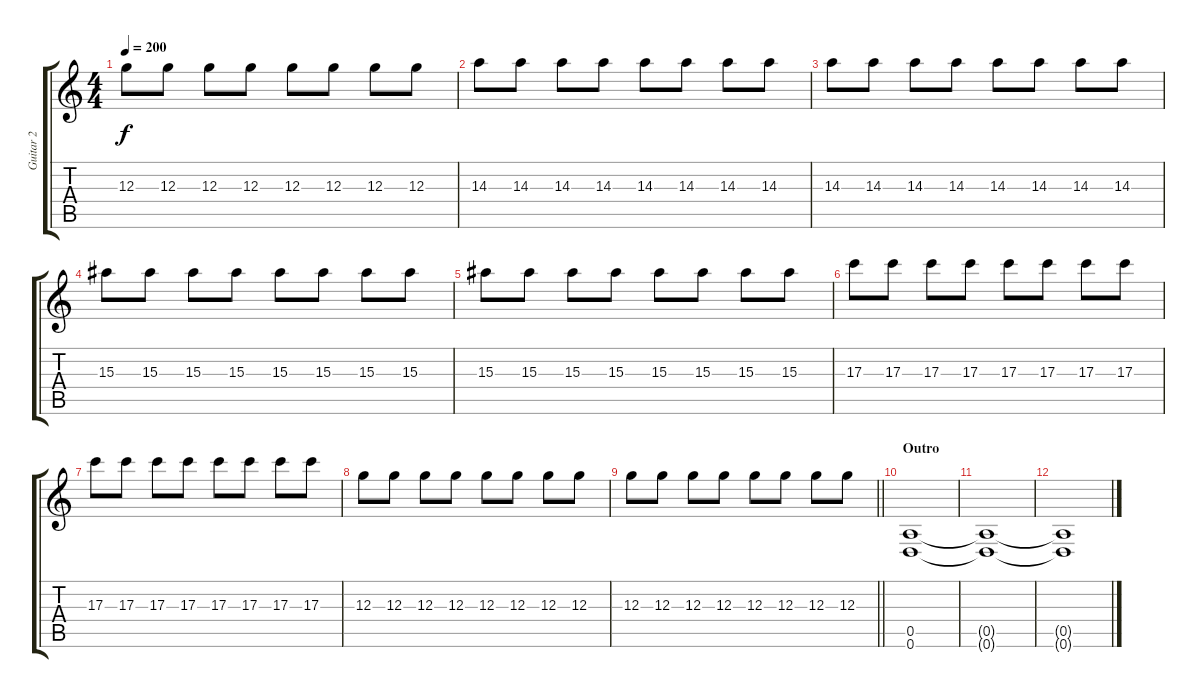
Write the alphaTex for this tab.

\track ("Guitar 2" "Guitar 2") {instrument distortionguitar}
\staff {score tabs}
\tuning (E4 B3 G3 D3 A2 D2) {hide}
\ts (4 4)
\tempo 200
\clef g2
\ks c
12.3.8{dy f} 12.3.8 12.3.8 12.3.8 12.3.8 12.3.8 12.3.8 12.3.8 |
14.3.8 14.3.8 14.3.8 14.3.8 14.3.8 14.3.8 14.3.8 14.3.8 |
14.3.8 14.3.8 14.3.8 14.3.8 14.3.8 14.3.8 14.3.8 14.3.8 |
15.3.8 15.3.8 15.3.8 15.3.8 15.3.8 15.3.8 15.3.8 15.3.8 |
15.3.8 15.3.8 15.3.8 15.3.8 15.3.8 15.3.8 15.3.8 15.3.8 |
17.3.8 17.3.8 17.3.8 17.3.8 17.3.8 17.3.8 17.3.8 17.3.8 |
17.3.8 17.3.8 17.3.8 17.3.8 17.3.8 17.3.8 17.3.8 17.3.8 |
12.3.8 12.3.8 12.3.8 12.3.8 12.3.8 12.3.8 12.3.8 12.3.8 |
\barLineRight lightlight
12.3.8 12.3.8 12.3.8 12.3.8 12.3.8 12.3.8 12.3.8 12.3.8 |
\section ("" "Outro")
(0.5 0.6).1 |
(0.5{t} 0.6{t}).1 |
(0.5{t} 0.6{t}).1
